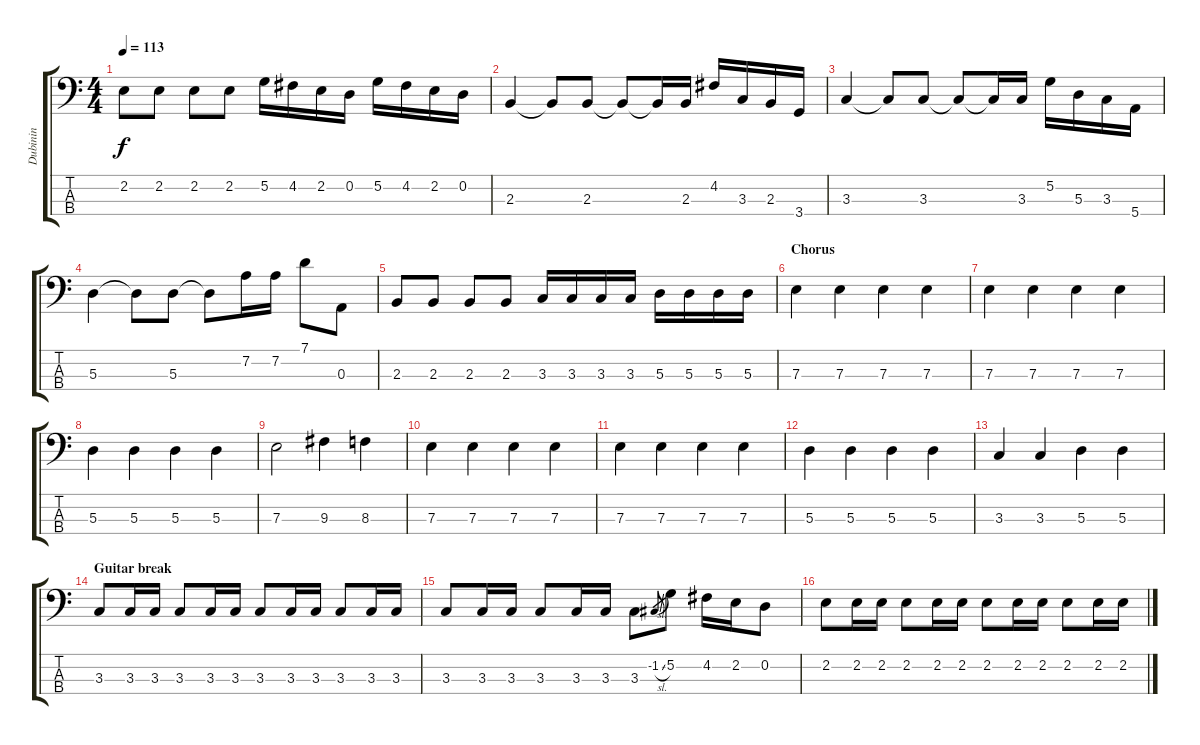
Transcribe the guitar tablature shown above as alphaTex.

\track ("Dubinin" "Dubinin") {instrument electricbassfinger}
\staff {score tabs}
\tuning (G2 D2 A1 E1) {hide}
\ts (4 4)
\tempo 113
\clef f4
\ks c
2.2.8{dy f} 2.2.8 2.2.8 2.2.8 5.2.16 4.2.16 2.2.16 0.2.16 5.2.16 4.2.16 2.2.16 0.2.16 |
2.3.4 2.3{t}.8 2.3.8 2.3{t}.8 2.3{t}.16 2.3.16 4.2.16 3.3.16 2.3.16 3.4.16 |
3.3.4 3.3{t}.8 3.3.8 3.3{t}.8 3.3{t}.16 3.3.16 5.2.16 5.3.16 3.3.16 5.4.16 |
5.3.4 5.3{t}.8 5.3.8 5.3{t}.8 7.2.16 7.2.16 7.1.8 0.3.8 |
2.3.8 2.3.8 2.3.8 2.3.8 3.3.16 3.3.16 3.3.16 3.3.16 5.3.16 5.3.16 5.3.16 5.3.16 |
\section ("" "Chorus")
7.3.4 7.3.4 7.3.4 7.3.4 |
7.3.4 7.3.4 7.3.4 7.3.4 |
5.3.4 5.3.4 5.3.4 5.3.4 |
7.3.2 9.3.4 8.3.4 |
7.3.4 7.3.4 7.3.4 7.3.4 |
7.3.4 7.3.4 7.3.4 7.3.4 |
5.3.4 5.3.4 5.3.4 5.3.4 |
3.3.4 3.3.4 5.3.4 5.3.4 |
\section ("" "Guitar break")
3.3.8 3.3.16 3.3.16 3.3.8 3.3.16 3.3.16 3.3.8 3.3.16 3.3.16 3.3.8 3.3.16 3.3.16 |
3.3.8 3.3.16 3.3.16 3.3.8 3.3.16 3.3.16 3.3.8 -1.2{sl}.8{gr} 5.2.8 4.2.16 2.2.16 0.2.8 |
2.2.8 2.2.16 2.2.16 2.2.8 2.2.16 2.2.16 2.2.8 2.2.16 2.2.16 2.2.8 2.2.16 2.2.16
